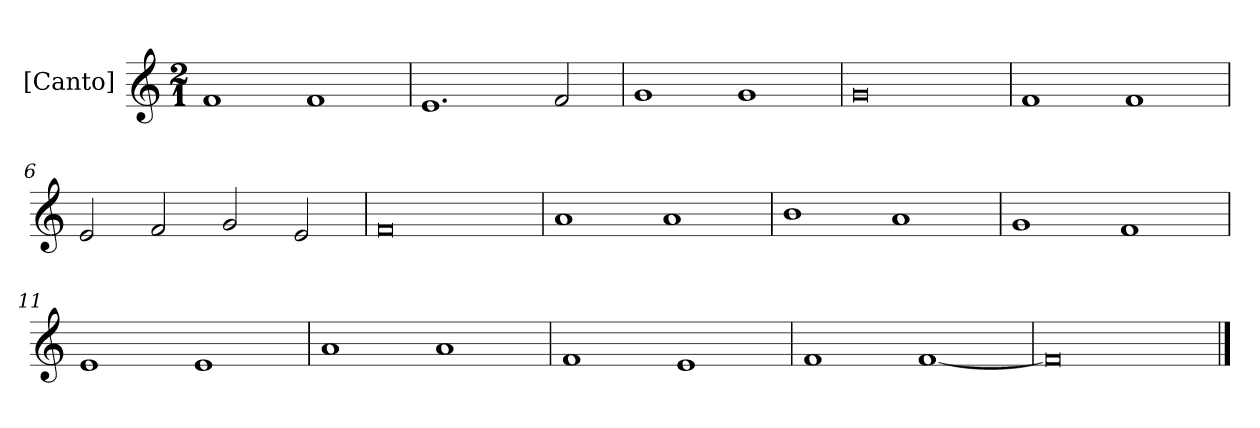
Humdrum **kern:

**kern
*part1
*staff1
*I"[Canto]
*clefG2
*M2/1
=1
1f
1f
=2
1.e
2f
=3
1g
1g
=4
0g
=5
1f
1f
=6
2e
2f
2g
2e
=7
0f
=8
1a
1a
=9
1b
1a
=10
1g
1f
=11
1e
1e
=12
1a
1a
=13
1f
1e
=14
1f
[1f
=15
0f]
==
*-
